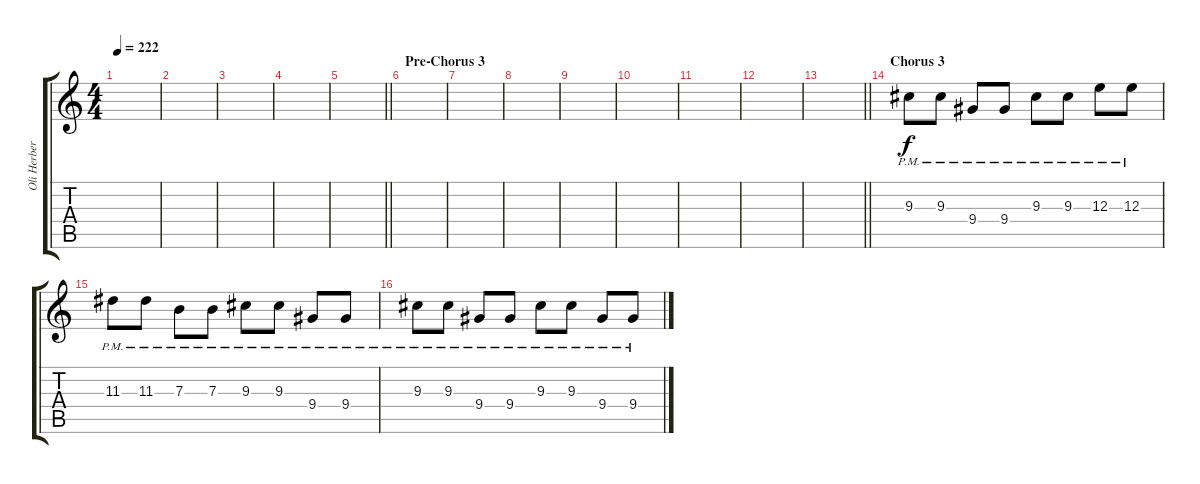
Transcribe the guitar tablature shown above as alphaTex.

\track ("Oli Herbert (Lead)" "Oli Herber") {instrument distortionguitar}
\staff {score tabs}
\tuning (Db4 Ab3 E3 B2 Gb2 Db2) {hide}
\ts (4 4)
\tempo 222
\clef g2
\ks c
|
|
|
|
\barLineRight lightlight
|
\section ("" "Pre-Chorus 3")
|
|
|
|
|
|
|
\barLineRight lightlight
|
\section ("" "Chorus 3")
9.3{pm}.8{volume 16} 9.3{pm}.8 9.4{pm}.8 9.4{pm}.8 9.3{pm}.8 9.3{pm}.8 12.3{pm}.8 12.3{pm}.8 |
11.3{pm}.8 11.3{pm}.8 7.3{pm}.8 7.3{pm}.8 9.3{pm}.8 9.3{pm}.8 9.4{pm}.8 9.4{pm}.8 |
9.3{pm}.8 9.3{pm}.8 9.4{pm}.8 9.4{pm}.8 9.3{pm}.8 9.3{pm}.8 9.4{pm}.8 9.4{pm}.8
